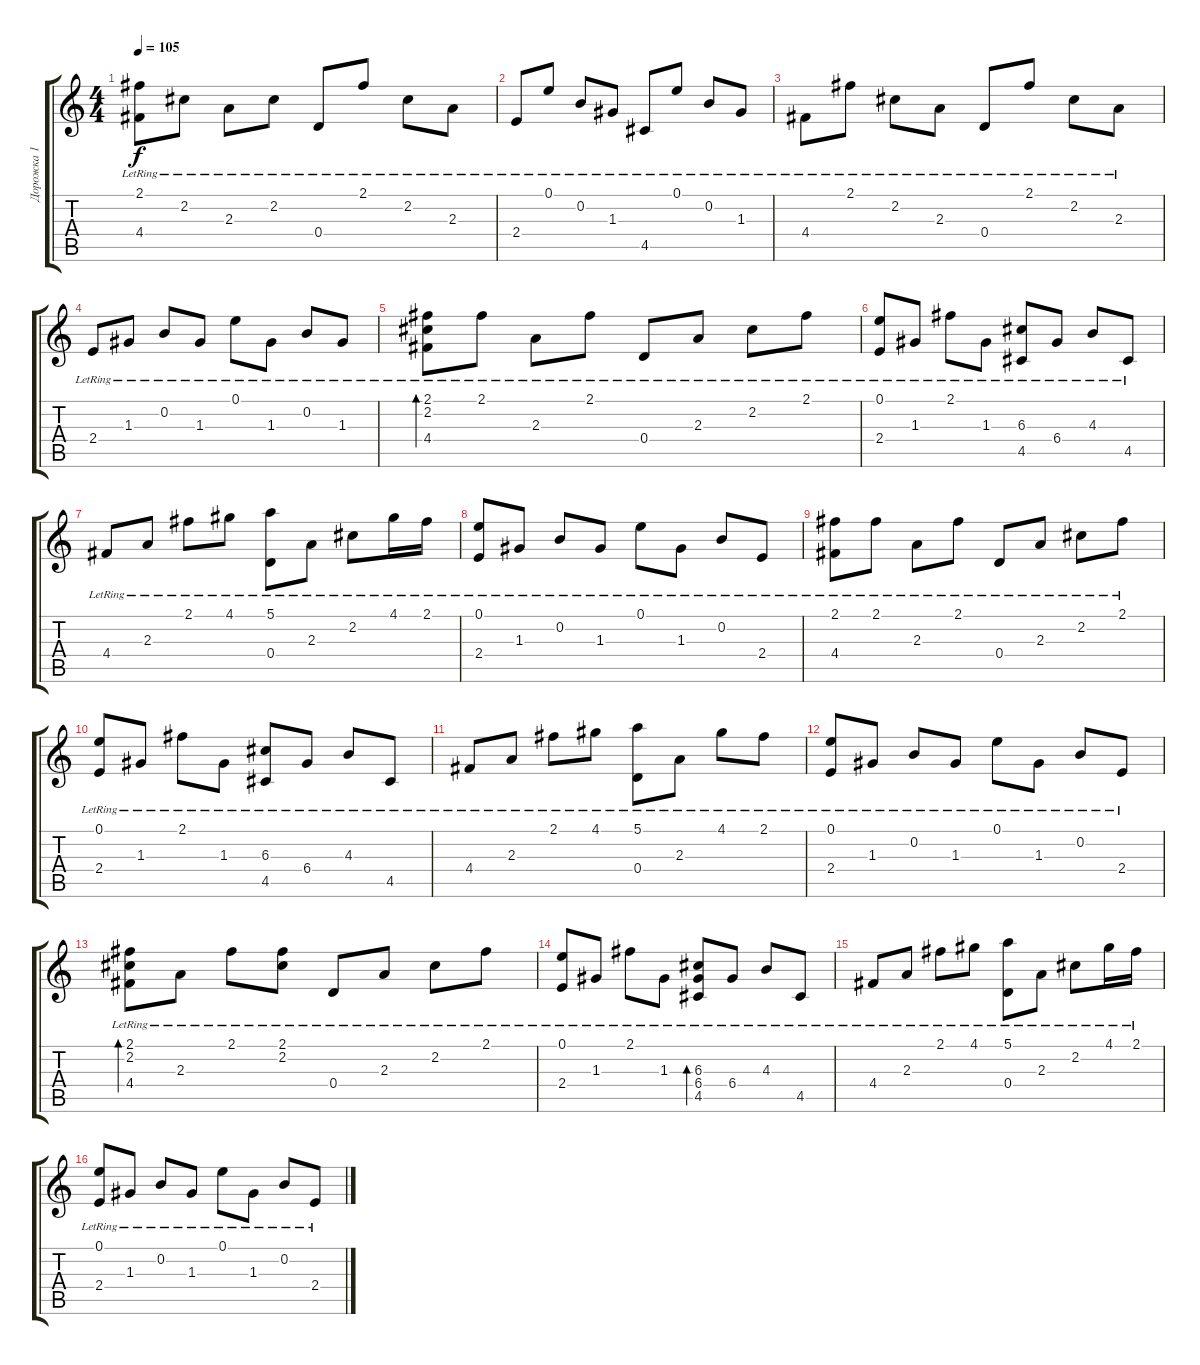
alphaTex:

\track ("Дорожка 1" "Дорожка 1") {instrument acousticguitarsteel}
\staff {score tabs}
\tuning (E4 B3 G3 D3 A2 E2) {hide}
\ts (4 4)
\tempo 105
\clef g2
\ks c
(2.1{lr} 4.4{lr}).8{dy f} 2.2{lr}.8 2.3{lr}.8 2.2{lr}.8 0.4{lr}.8 2.1{lr}.8 2.2{lr}.8 2.3{lr}.8 |
2.4{lr}.8 0.1{lr}.8 0.2{lr}.8 1.3{lr}.8 4.5{lr}.8 0.1{lr}.8 0.2{lr}.8 1.3{lr}.8 |
4.4{lr}.8 2.1{lr}.8 2.2{lr}.8 2.3{lr}.8 0.4{lr}.8 2.1{lr}.8 2.2{lr}.8 2.3{lr}.8 |
2.4{lr}.8 1.3{lr}.8 0.2{lr}.8 1.3{lr}.8 0.1{lr}.8 1.3{lr}.8 0.2{lr}.8 1.3{lr}.8 |
(2.1{lr} 2.2{lr} 4.4{lr}).8{bd 240} 2.1{lr}.8 2.3{lr}.8 2.1{lr}.8 0.4{lr}.8 2.3{lr}.8 2.2{lr}.8 2.1{lr}.8 |
(0.1{lr} 2.4{lr}).8 1.3{lr}.8 2.1{lr}.8 1.3{lr}.8 (6.3{lr} 4.5{lr}).8 6.4{lr}.8 4.3{lr}.8 4.5{lr}.8 |
4.4{lr}.8 2.3{lr}.8 2.1{lr}.8 4.1{lr}.8 (5.1{lr} 0.4{lr}).8 2.3{lr}.8 2.2{lr}.8 4.1{lr}.16 2.1{lr}.16 |
(0.1{lr} 2.4{lr}).8 1.3{lr}.8 0.2{lr}.8 1.3{lr}.8 0.1{lr}.8 1.3{lr}.8 0.2{lr}.8 2.4{lr}.8 |
(2.1{lr} 4.4{lr}).8 2.1{lr}.8 2.3{lr}.8 2.1{lr}.8 0.4{lr}.8 2.3{lr}.8 2.2{lr}.8 2.1{lr}.8 |
(0.1{lr} 2.4{lr}).8 1.3{lr}.8 2.1{lr}.8 1.3{lr}.8 (6.3{lr} 4.5{lr}).8 6.4{lr}.8 4.3{lr}.8 4.5{lr}.8 |
4.4{lr}.8 2.3{lr}.8 2.1{lr}.8 4.1{lr}.8 (5.1{lr} 0.4{lr}).8 2.3{lr}.8 4.1{lr}.8 2.1{lr}.8 |
(0.1{lr} 2.4{lr}).8 1.3{lr}.8 0.2{lr}.8 1.3{lr}.8 0.1{lr}.8 1.3{lr}.8 0.2{lr}.8 2.4{lr}.8 |
(2.1{lr} 2.2{lr} 4.4{lr}).8{bd 240} 2.3{lr}.8 2.1{lr}.8 (2.1{lr} 2.2{lr}).8 0.4{lr}.8 2.3{lr}.8 2.2{lr}.8 2.1{lr}.8 |
(0.1{lr} 2.4{lr}).8 1.3{lr}.8 2.1{lr}.8 1.3{lr}.8 (6.3{lr} 6.4{lr} 4.5{lr}).8{bd 240} 6.4{lr}.8 4.3{lr}.8 4.5{lr}.8 |
4.4{lr}.8 2.3{lr}.8 2.1{lr}.8 4.1{lr}.8 (5.1{lr} 0.4{lr}).8 2.3{lr}.8 2.2{lr}.8 4.1{lr}.16 2.1{lr}.16 |
(0.1{lr} 2.4{lr}).8 1.3{lr}.8 0.2{lr}.8 1.3{lr}.8 0.1{lr}.8 1.3{lr}.8 0.2{lr}.8 2.4{lr}.8
